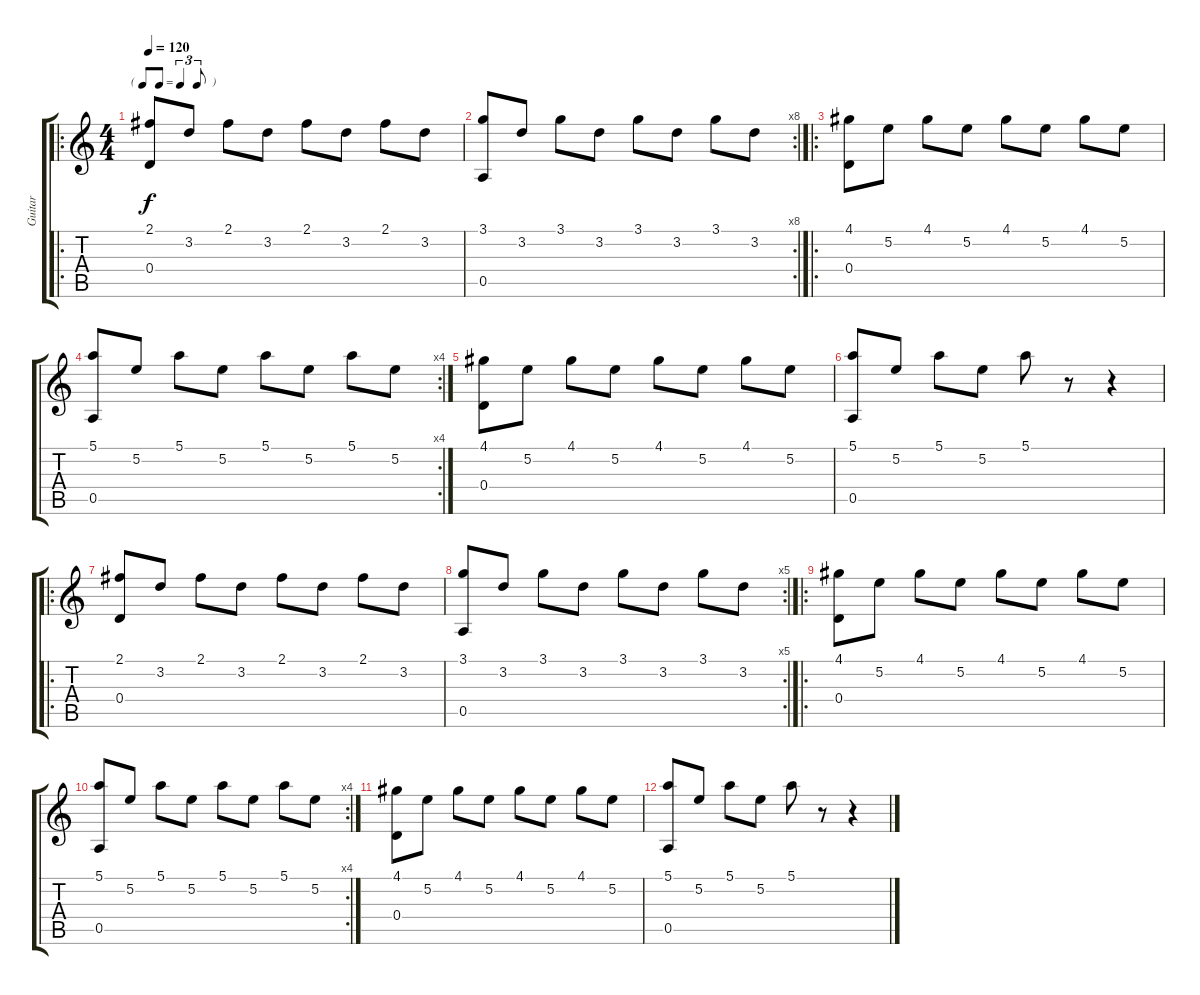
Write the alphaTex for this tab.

\track ("Guitar" "Guitar") {instrument acousticguitarsteel}
\staff {score tabs}
\tuning (E4 B3 G3 D3 A2 E2) {hide}
\ro
\ts (4 4)
\tf triplet8th
\tempo 120
\clef g2
\ks c
(2.1 0.4).8{dy f instrument acousticguitarsteel} 3.2.8 2.1.8 3.2.8 2.1.8 3.2.8 2.1.8 3.2.8 |
\rc 8
(3.1 0.5).8 3.2.8 3.1.8 3.2.8 3.1.8 3.2.8 3.1.8 3.2.8 |
\ro
(4.1 0.4).8 5.2.8 4.1.8 5.2.8 4.1.8 5.2.8 4.1.8 5.2.8 |
\rc 4
(5.1 0.5).8 5.2.8 5.1.8 5.2.8 5.1.8 5.2.8 5.1.8 5.2.8 |
(4.1 0.4).8 5.2.8 4.1.8 5.2.8 4.1.8 5.2.8 4.1.8 5.2.8 |
(5.1 0.5).8 5.2.8 5.1.8 5.2.8 5.1.8 r.8 r.4 |
\ro
(2.1 0.4).8 3.2.8 2.1.8 3.2.8 2.1.8 3.2.8 2.1.8 3.2.8 |
\rc 5
(3.1 0.5).8 3.2.8 3.1.8 3.2.8 3.1.8 3.2.8 3.1.8 3.2.8 |
\ro
(4.1 0.4).8 5.2.8 4.1.8 5.2.8 4.1.8 5.2.8 4.1.8 5.2.8 |
\rc 4
(5.1 0.5).8 5.2.8 5.1.8 5.2.8 5.1.8 5.2.8 5.1.8 5.2.8 |
(4.1 0.4).8 5.2.8 4.1.8 5.2.8 4.1.8 5.2.8 4.1.8 5.2.8 |
(5.1 0.5).8 5.2.8 5.1.8 5.2.8 5.1.8 r.8 r.4
